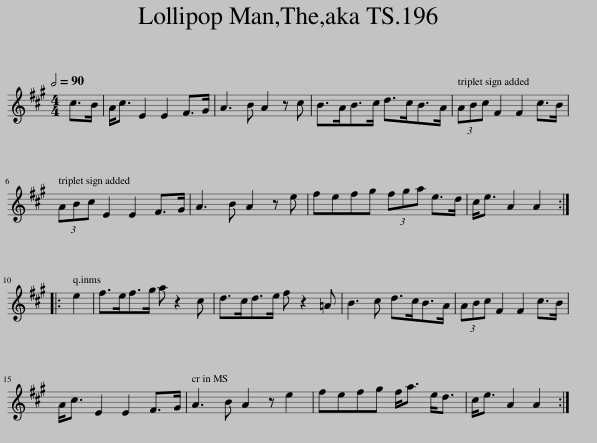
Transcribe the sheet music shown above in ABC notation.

X:1
L:1/8
Q:1/2=90
M:4/4
I:linebreak $
K:A
V:1 treble
V:1
 c>B | A<c E2 E2 F>G | A3 B A2 z c | B>AB>c d>cB>A | (3ABc F2 F2 c>B |$ %5
 (3ABc E2 E2 F>G | A3 B A2 z e | fefg (3fga e>d | c<e A2 A2 ::$ e2 | %10
 f>ef>g a z2 c | d>cd>e f z2 =A | B3 c d>cB>A | (3ABc F2 F2 c>B |$ A<c E2 E2 F>G | %15
 A3 B A2 z e2 | fefg f<a e<d | c<e A2 A2 :| %18
